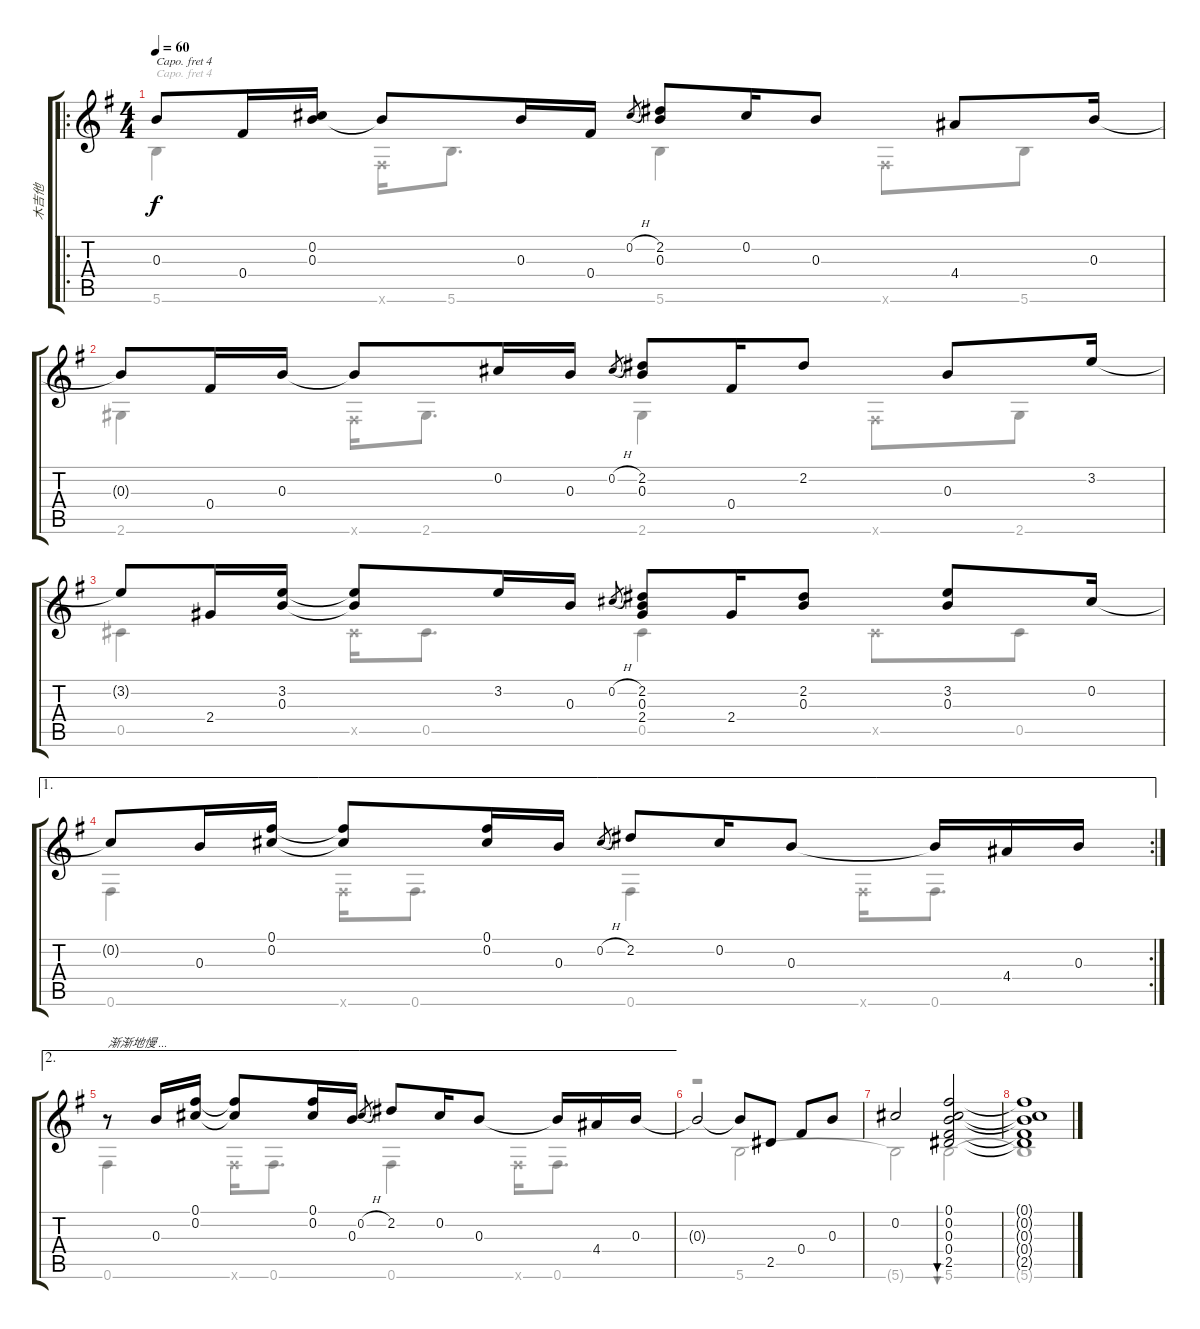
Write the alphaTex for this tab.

\track ("木吉他" "木吉他") {instrument acousticguitarnylon}
\staff {score tabs}
\capo 4
\tuning (D4 A3 G3 D3 A2 D2) {hide}
\voice
\ro
\ts (4 4)
\tempo 60
\clef g2
\ks g
0.3{t}.8{dy f} 0.4.16 (0.2 0.3).16 0.3{t}.8 0.3.16 0.4.16 0.2{h}.8{gr} (2.2 0.3).8 0.2.16 0.3.8 4.4.8 0.3.16 |
0.3{t}.8 0.4.16{txt ""} 0.3.16 0.3{t}.8 0.2.16 0.3.16 0.2{h}.8{gr} (2.2 0.3).8 0.4.16 2.2.8 0.3.8 3.2.16 |
3.2{t}.8 2.4.16 (3.2 0.3).16 (3.2{t} 0.3{t}).8 3.2.16 0.3.16 0.2{h}.8{gr} (2.2 0.3 2.4).8 2.4.16 (2.2 0.3).8 (3.2 0.3).8 0.2.16 |
\ae 1
\rc 2
0.2{t}.8 0.3.16 (0.1 0.2).16 (0.1{t} 0.2{t}).8 (0.1 0.2).16 0.3.16 0.2{h}.8{gr} 2.2.8 0.2.16 0.3.8 0.3{t}.16 4.4.16 0.3.16 |
\ae 2
r.8{txt "渐渐地慢 ..."} 0.3.16 (0.1 0.2).16 (0.1{t} 0.2{t}).8 (0.1 0.2).16 0.3.16 0.2{h}.8{gr} 2.2.8 0.2.16 0.3.8 0.3{t}.16 4.4.16 0.3.16 |
0.3{t}.2 0.3{t}.8 2.5.8 0.4.8 0.3.8 |
0.2.2 (0.1 0.2 0.3 0.4 2.5).2{bu 240} |
(0.1{t} 0.2{t} 0.3{t} 0.4{t} 2.5{t}).1
\voice
\clef g2
\ottava regular
\simile none
\ks g
5.6.4{dy f} 0.6{x}.16 5.6.8{d} 5.6.4 0.6{x}.8 5.6.8 |
2.6.4 0.6{x}.16 2.6.8{d} 2.6.4 0.6{x}.8 2.6.8 |
0.5.4 0.5{x}.16 0.5.8{d} 0.5.4 0.5{x}.8 0.5.8 |
0.6.4 0.6{x}.16 0.6.8{d} 0.6.4 0.6{x}.16 0.6.8{d} |
0.6.4 0.6{x}.16 0.6.8{d} 0.6.4 0.6{x}.16 0.6.8{d} |
r.2 5.6.2 |
5.6{t}.2 5.6.2{bu 240} |
5.6{t}.1
